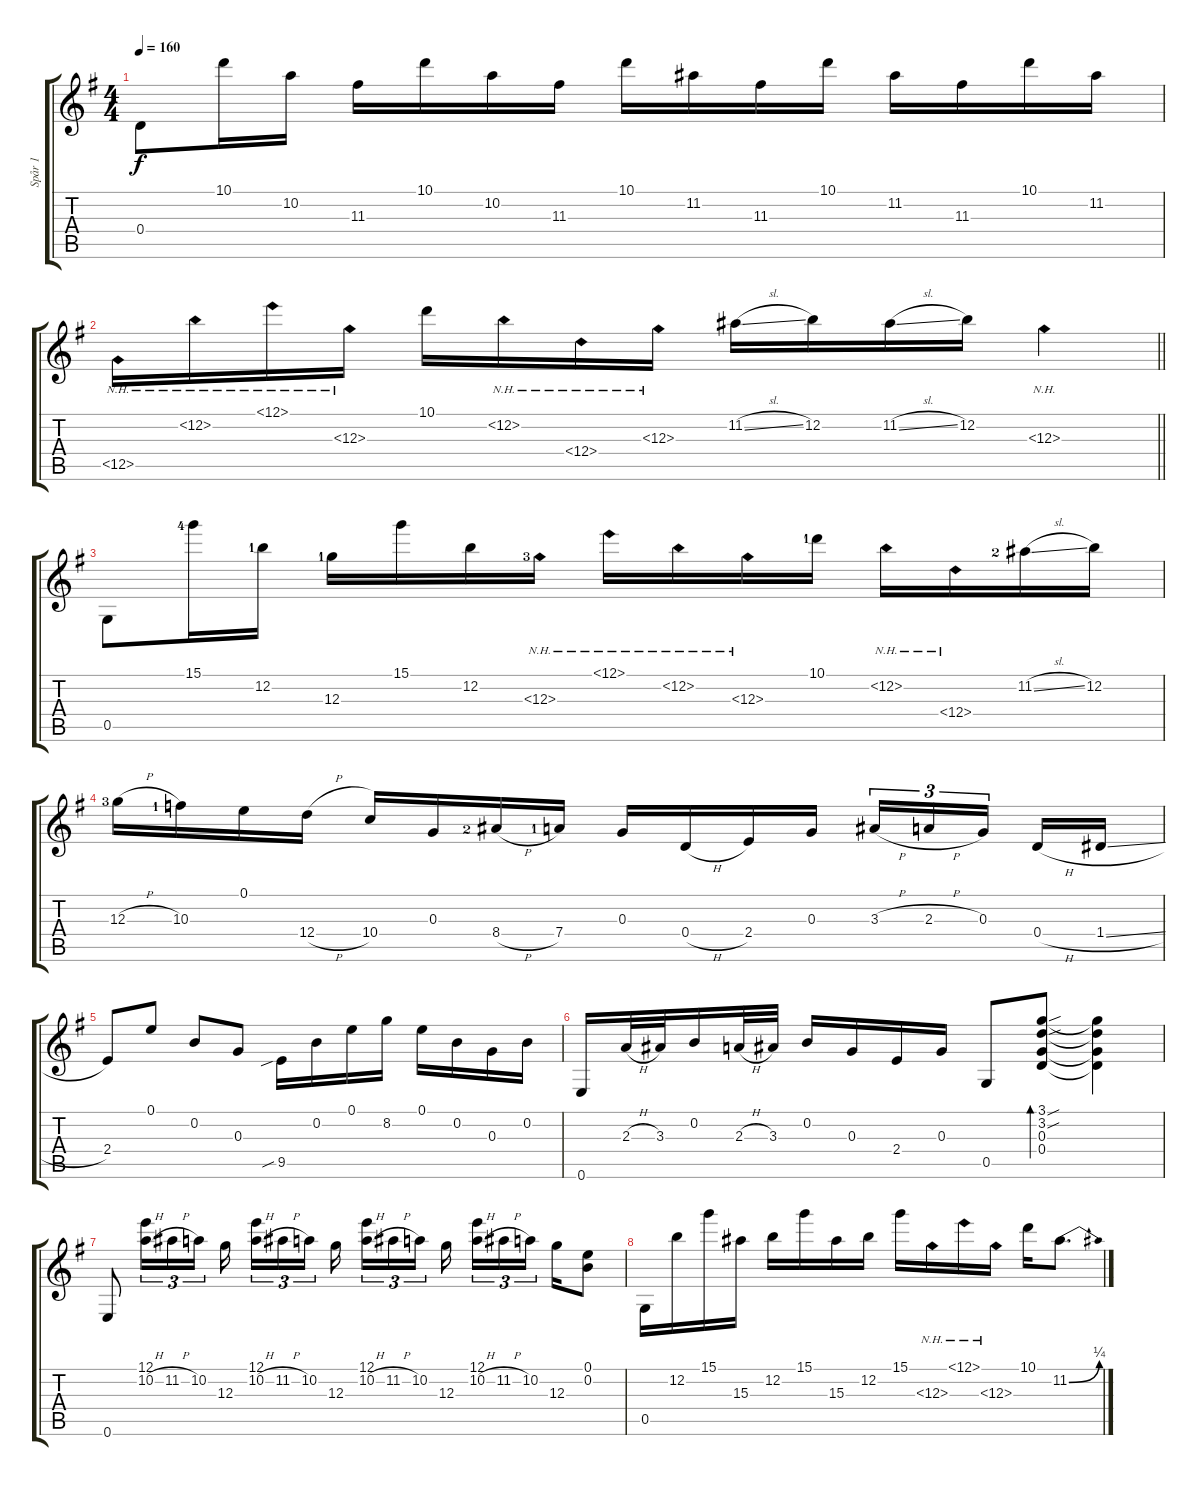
\track ("Spår 1" "Spår 1") {instrument acousticguitarsteel}
\staff {score tabs}
\tuning (E4 B3 G3 D3 G2 E2) {hide}
\ts (4 4)
\tempo 160
\clef g2
\ks g
0.4.8{dy f} 10.1.16 10.2.16 11.3.16 10.1.16 10.2.16 11.3.16 10.1.16 11.2.16 11.3.16 10.1.16 11.2.16 11.3.16 10.1.16 11.2.16 |
\barLineRight lightlight
12.5{nh}.16 12.2{nh}.16 12.1{nh}.16 12.3{nh}.16 10.1.16 12.2{nh}.16 12.4{nh}.16 12.3{nh}.16 11.2{sl}.16 12.2.16 11.2{sl}.16 12.2.16 12.3{nh}.4 |
0.5.8 15.1{lf 5}.16 12.2{lf 2}.16 12.3{lf 2}.16 15.1.16 12.2.16 12.3{nh lf 4}.16 12.1{nh}.16 12.2{nh}.16 12.3{nh}.16 10.1{lf 2}.16 12.2{nh}.16 12.4{nh}.16 11.2{sl lf 3}.16 12.2.16 |
12.3{h lf 4}.16 10.3{lf 2}.16 0.1.16 12.4{h}.16 10.4.16 0.3.16 8.4{h lf 3}.16 7.4{lf 2}.16 0.3.16 0.4{h}.16 2.4.16 0.3.16 3.3{h}.16{tu (3 2)} 2.3{h}.16{tu (3 2)} 0.3.16{tu (3 2) beam splitsecondary} 0.4{h}.16 1.4{sl}.16 |
2.4.8 0.1.8 0.2.8 0.3.8 9.5{sib}.16 0.2.16 0.1.16 8.2.16 0.1.16 0.2.16 0.3.16 0.2.16 |
0.6.16 2.3{h}.32 3.3.32 0.2.16 2.3{h}.32 3.3.32 0.2.16 0.3.16 2.4.16 0.3.16 0.5.8 (3.1{sou} 3.2{sou} 0.3 0.4).8{bd 60} (3.1{t} 3.2{t} 0.3{t} 0.4{t}).4 |
0.6.8 (12.1 10.2{h}).16{tu (3 2)} 11.2{h}.16{tu (3 2)} 10.2.16{tu (3 2)} 12.3.16{beam splitsecondary} (12.1 10.2{h}).16{tu (3 2)} 11.2{h}.16{tu (3 2)} 10.2.16{tu (3 2) beam splitsecondary} 12.3.16 (12.1 10.2{h}).16{tu (3 2)} 11.2{h}.16{tu (3 2)} 10.2.16{tu (3 2) beam splitsecondary} 12.3.16{beam splitsecondary} (12.1 10.2{h}).16{tu (3 2)} 11.2{h}.16{tu (3 2)} 10.2.16{tu (3 2) beam splitsecondary} 12.3.16 (0.1 0.2).8 |
0.5.16 12.2.16 15.1.16 15.3.16 12.2.16 15.1.16 15.3.16 12.2.16 15.1.16 12.3{nh}.16 12.1{nh}.16 12.3{nh}.16 10.1.16 11.2{be (bend 0 0 60 1)}.8{d}
